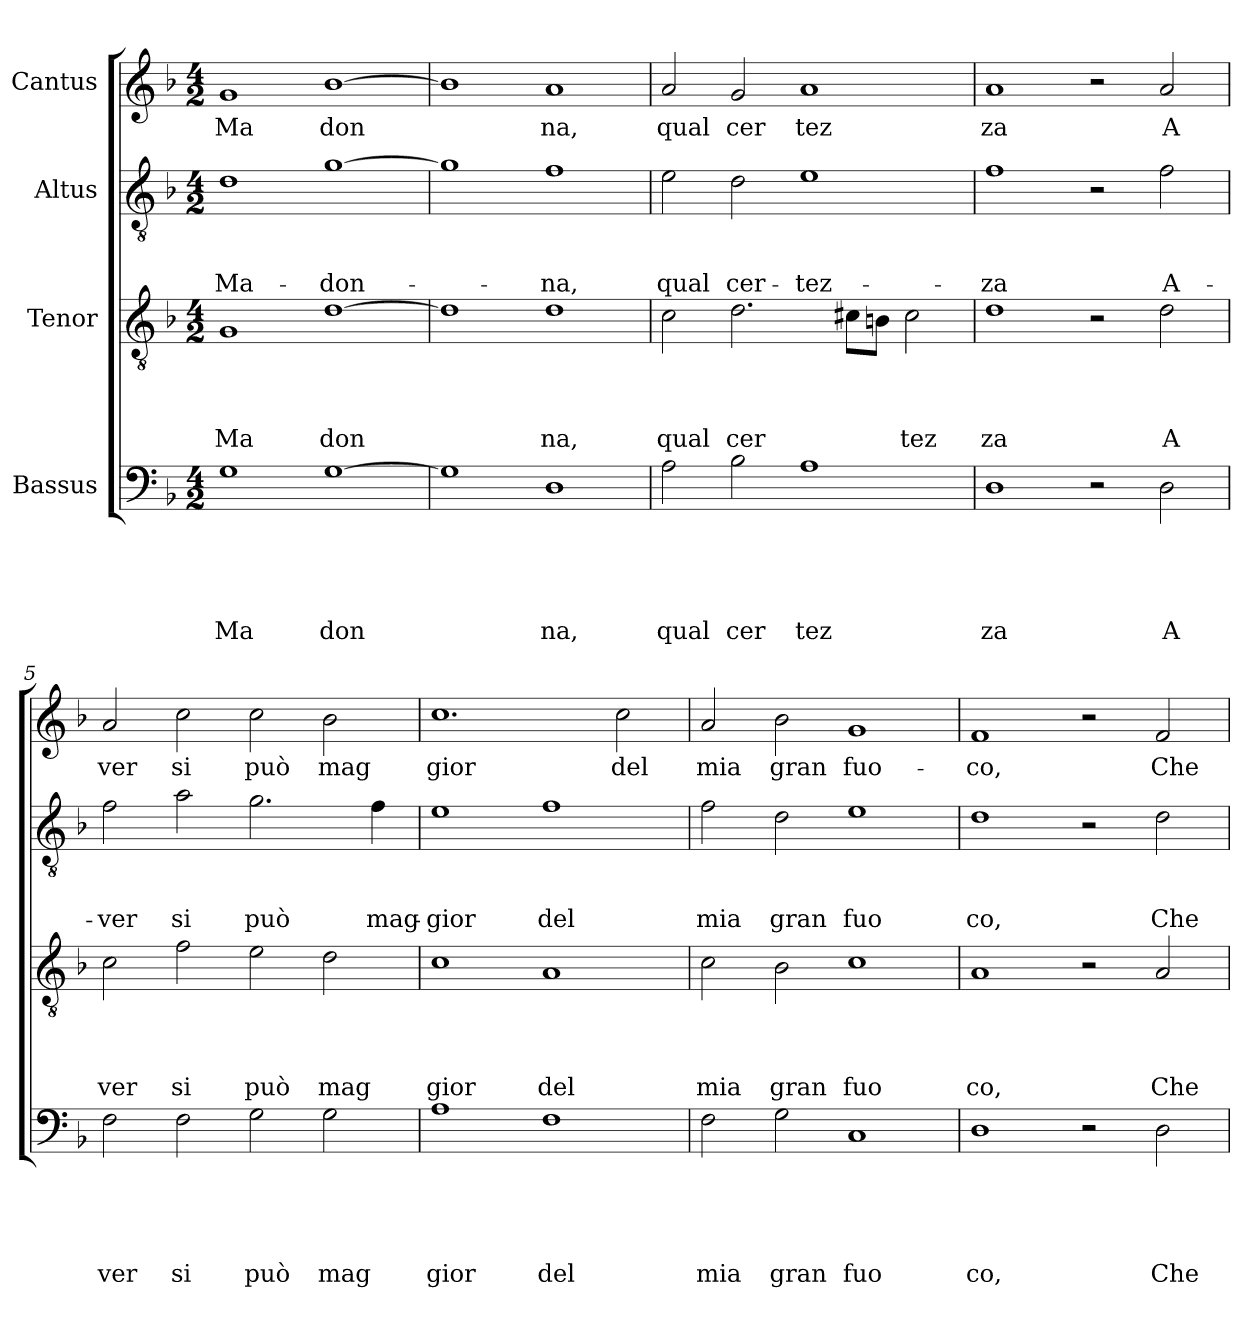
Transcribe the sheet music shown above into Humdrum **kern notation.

**kern	**text	**text	**text	**text	**text	**kern	**text	**text	**text	**text	**kern	**text	**text	**text	**kern	**text
*part4	*part4	*part4	*part4	*part4	*part4	*part3	*part3	*part3	*part3	*part3	*part2	*part2	*part2	*part2	*part1	*part1
*staff4	*staff4	*staff4	*staff4	*staff4	*staff4	*staff3	*staff3	*staff3	*staff3	*staff3	*staff2	*staff2	*staff2	*staff2	*staff1	*staff1
*I"Bassus	*	*	*	*	*	*I"Tenor	*	*	*	*	*I"Altus	*	*	*	*I"Cantus	*
*clefF4	*	*	*	*	*	*clefGv2	*	*	*	*	*clefGv2	*	*	*	*clefG2	*
*k[b-]	*	*	*	*	*	*k[b-]	*	*	*	*	*k[b-]	*	*	*	*k[b-]	*
*F:	*	*	*	*	*	*F:	*	*	*	*	*F:	*	*	*	*F:	*
*M4/2	*	*	*	*	*	*M4/2	*	*	*	*	*M4/2	*	*	*	*M4/2	*
=1	=1	=1	=1	=1	=1	=1	=1	=1	=1	=1	=1	=1	=1	=1	=1	=1
!	!	!	!	!	!LO:LY:b	!	!	!	!	!LO:LY:b	!	!	!	!LO:LY:b	!	!LO:LY:b
1G	.	.	.	.	Ma	1G	.	.	.	Ma	1d	.	.	Ma-	1g	Ma
!	!	!	!	!	!LO:LY:b	!	!	!	!	!LO:LY:b	!	!	!	!LO:LY:b	!	!LO:LY:b
[>1G	.	.	.	.	don	[>1d	.	.	.	don	[>1g	.	.	-don-	[>1b-	don
=2	=2	=2	=2	=2	=2	=2	=2	=2	=2	=2	=2	=2	=2	=2	=2	=2
1G]	.	.	.	.	.	1d]	.	.	.	.	1g]	.	.	.	1b-]	.
!	!	!	!	!	!LO:LY:b	!	!	!	!	!LO:LY:b	!	!	!	!LO:LY:b	!	!LO:LY:b
1D	.	.	.	.	na,	1d	.	.	.	na,	1f	.	.	-na,	1a	na,
=3	=3	=3	=3	=3	=3	=3	=3	=3	=3	=3	=3	=3	=3	=3	=3	=3
!	!	!	!	!	!LO:LY:b	!	!	!	!	!LO:LY:b	!	!	!	!LO:LY:b	!	!LO:LY:b
2A\	.	.	.	.	qual	2c\	.	.	.	qual	2e\	.	.	qual	2a/	qual
!	!	!	!	!	!LO:LY:b	!	!	!	!	!LO:LY:b	!	!	!	!LO:LY:b	!	!LO:LY:b
2B-\	.	.	.	.	cer	2.d\	.	.	.	cer	2d\	.	.	cer-	2g/	cer
!	!	!	!	!	!LO:LY:b	!	!	!	!	!	!	!	!	!LO:LY:b	!	!LO:LY:b
1A	.	.	.	.	tez	.	.	.	.	.	1e	.	.	-tez-	1a	tez
.	.	.	.	.	.	8c#\L	.	.	.	.	.	.	.	.	.	.
.	.	.	.	.	.	8B\J	.	.	.	.	.	.	.	.	.	.
!	!	!	!	!	!	!	!	!	!	!LO:LY:b	!	!	!	!	!	!
.	.	.	.	.	.	2c#\	.	.	.	tez	.	.	.	.	.	.
=4	=4	=4	=4	=4	=4	=4	=4	=4	=4	=4	=4	=4	=4	=4	=4	=4
!	!	!	!	!	!LO:LY:b	!	!	!	!	!LO:LY:b	!	!	!	!LO:LY:b	!	!LO:LY:b
1D	.	.	.	.	za	1d	.	.	.	za	1f	.	.	-za	1a	za
2r	.	.	.	.	.	2r	.	.	.	.	2r	.	.	.	2r	.
!	!	!	!	!	!LO:LY:b	!	!	!	!	!LO:LY:b	!	!	!	!LO:LY:b	!	!LO:LY:b
2D\	.	.	.	.	A	2d\	.	.	.	A	2f\	.	.	A-	2a/	A
=5	=5	=5	=5	=5	=5	=5	=5	=5	=5	=5	=5	=5	=5	=5	=5	=5
!	!	!	!	!	!LO:LY:b	!	!	!	!	!LO:LY:b	!	!	!	!LO:LY:b	!	!LO:LY:b
2F\	.	.	.	.	ver	2c\	.	.	.	ver	2f\	.	.	-ver	2a</	ver
!	!	!	!	!	!LO:LY:b	!	!	!	!	!LO:LY:b	!	!	!	!LO:LY:b	!	!LO:LY:b
2F\	.	.	.	.	si	2f\	.	.	.	si	2a\	.	.	si	2cc\	si
!	!	!	!	!	!LO:LY:b	!	!	!	!	!LO:LY:b	!	!	!	!LO:LY:b	!	!LO:LY:b
2G\	.	.	.	.	può	2e\	.	.	.	può	2.g\	.	.	può	2cc\	può
!	!	!	!	!	!LO:LY:b	!	!	!	!	!LO:LY:b	!	!	!	!	!	!LO:LY:b
2G\	.	.	.	.	mag	2d\	.	.	.	mag	.	.	.	.	2b-\	mag
!	!	!	!	!	!	!	!	!	!	!	!	!	!	!LO:LY:b	!	!
.	.	.	.	.	.	.	.	.	.	.	4f\	.	.	mag-	.	.
=6	=6	=6	=6	=6	=6	=6	=6	=6	=6	=6	=6	=6	=6	=6	=6	=6
!	!	!	!	!	!LO:LY:b	!	!	!	!	!LO:LY:b	!	!	!	!LO:LY:b	!	!LO:LY:b
1A	.	.	.	.	gior	1c	.	.	.	gior	1e	.	.	-gior	1.cc	gior
!	!	!	!	!	!LO:LY:b	!	!	!	!	!LO:LY:b	!	!	!	!LO:LY:b	!	!
1F	.	.	.	.	del	1A	.	.	.	del	1f	.	.	del	.	.
!	!	!	!	!	!	!	!	!	!	!	!	!	!	!	!	!LO:LY:b
.	.	.	.	.	.	.	.	.	.	.	.	.	.	.	2cc\	del
!!LO:LB:g=z
=7	=7	=7	=7	=7	=7	=7	=7	=7	=7	=7	=7	=7	=7	=7	=7	=7
!	!	!	!	!	!LO:LY:b	!	!	!	!	!LO:LY:b	!	!	!	!LO:LY:b	!	!LO:LY:b
2F\	.	.	.	.	mia	2c\	.	.	.	mia	2f\	.	.	mia	2a/	mia
!	!	!	!	!	!LO:LY:b	!	!	!	!	!LO:LY:b	!	!	!	!LO:LY:b	!	!LO:LY:b
2G\	.	.	.	.	gran	2B-\	.	.	.	gran	2d\	.	.	gran	2b-\	gran
!	!	!	!	!	!LO:LY:b	!	!	!	!	!LO:LY:b	!	!	!	!LO:LY:b	!	!LO:LY:b
1C	.	.	.	.	fuo	1c	.	.	.	fuo	1e	.	.	fuo	1g	fuo-
=8	=8	=8	=8	=8	=8	=8	=8	=8	=8	=8	=8	=8	=8	=8	=8	=8
!	!	!	!	!	!LO:LY:b	!	!	!	!	!LO:LY:b	!	!	!	!LO:LY:b	!	!LO:LY:b
1D	.	.	.	.	co,	1A	.	.	.	co,	1d	.	.	co,	1f	-co,
2r	.	.	.	.	.	2r	.	.	.	.	2r	.	.	.	2r	.
!	!	!	!	!	!LO:LY:b	!	!	!	!	!LO:LY:b	!	!	!	!LO:LY:b	!	!LO:LY:b
2D\	.	.	.	.	Che	2A/	.	.	.	Che	2d\	.	.	Che	2f/	Che
=	=	=	=	=	=	=	=	=	=	=	=	=	=	=	=	=
*-	*-	*-	*-	*-	*-	*-	*-	*-	*-	*-	*-	*-	*-	*-	*-	*-
